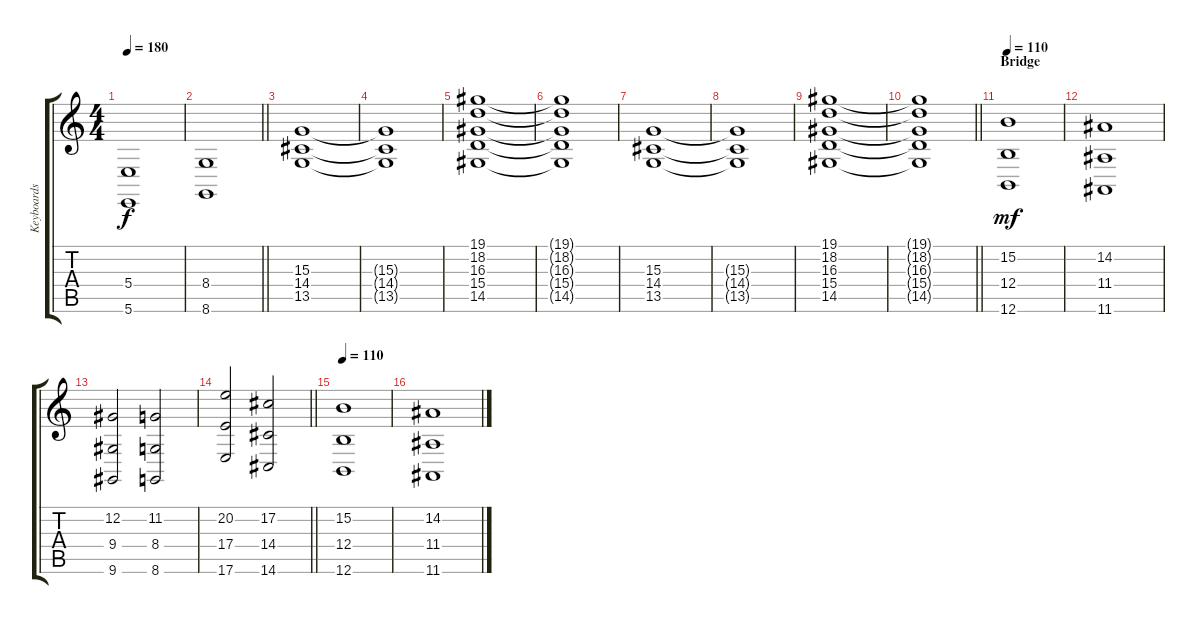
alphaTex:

\track ("Keyboards II (Rythm)" "Keyboards ") {instrument stringensemble1}
\staff {score tabs}
\tuning (Db4 Ab3 E3 B2 Gb2 B1) {hide}
\ts (4 4)
\tempo 180
\clef g2
\ks c
(5.4 5.6).1{dy f} |
\barLineRight lightlight
(8.4 8.6).1 |
\section ("" "")
(15.3 14.4 13.5).1 |
(15.3{t} 14.4{t} 13.5{t}).1 |
(19.1 18.2 16.3 15.4 14.5).1 |
(19.1{t} 18.2{t} 16.3{t} 15.4{t} 14.5{t}).1 |
(15.3 14.4 13.5).1 |
(15.3{t} 14.4{t} 13.5{t}).1 |
(19.1 18.2 16.3 15.4 14.5).1 |
\barLineRight lightlight
(19.1{t} 18.2{t} 16.3{t} 15.4{t} 14.5{t}).1 |
\section ("" "Bridge")
\tempo 115
\tempo 110
(15.2 12.4 12.6).1{dy mf instrument choiraahs} |
(14.2 11.4 11.6).1 |
(12.2 9.4 9.6).2 (11.2 8.4 8.6).2 |
\barLineRight lightlight
(20.2 17.4 17.6).2 (17.2 14.4 14.6).2 |
\tempo 115
\tempo 110
(15.2 12.4 12.6).1{instrument choiraahs} |
(14.2 11.4 11.6).1
